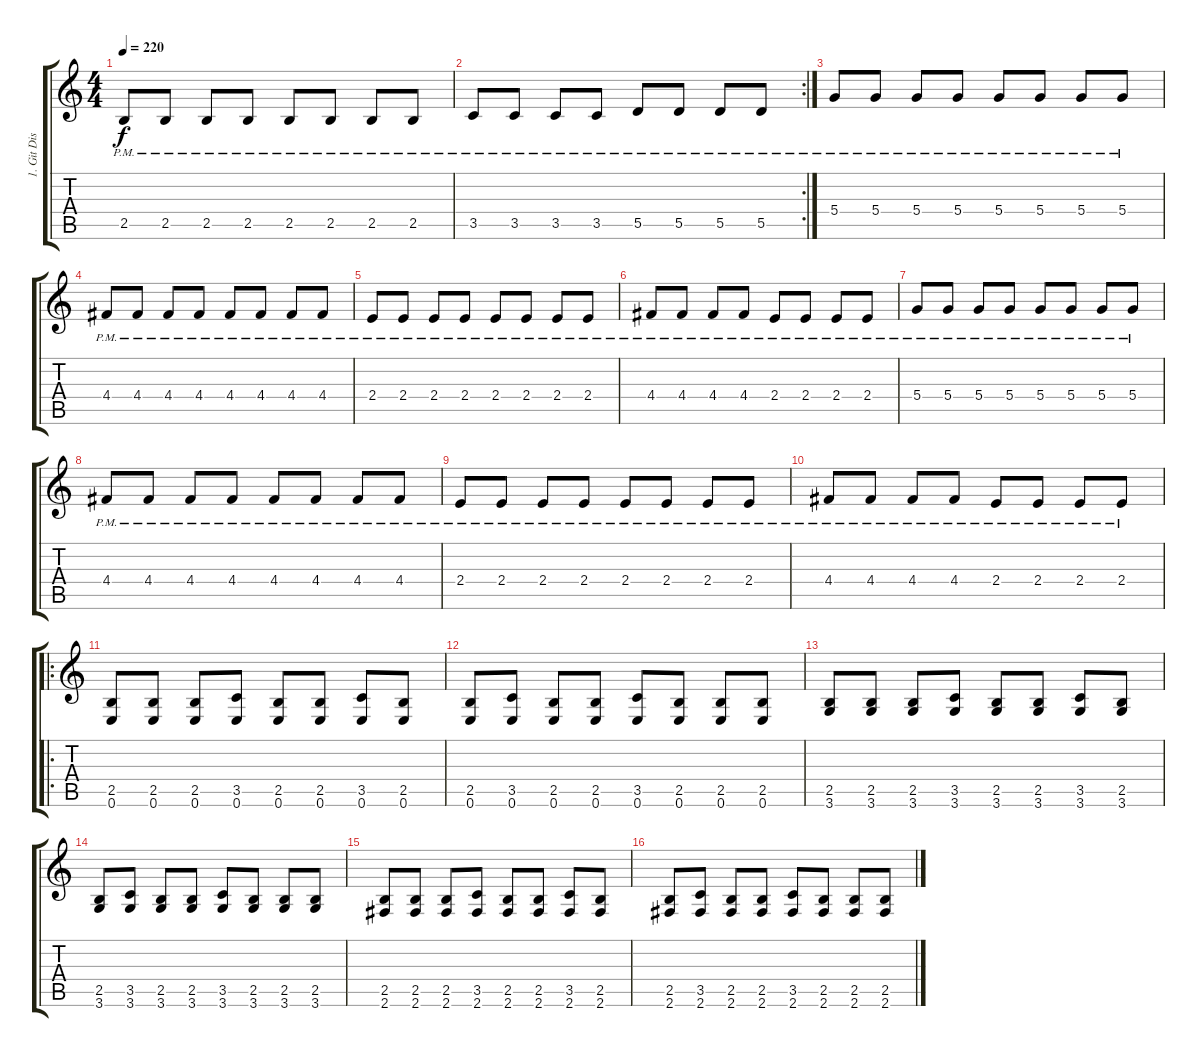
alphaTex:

\track ("1. Git Dist" "1. Git Dis") {instrument distortionguitar}
\staff {score tabs}
\tuning (E4 B3 G3 D3 A2 E2) {hide}
\ts (4 4)
\tempo 220
\clef g2
\ks c
2.5{pm}.8{dy f} 2.5{pm}.8 2.5{pm}.8 2.5{pm}.8 2.5{pm}.8 2.5{pm}.8 2.5{pm}.8 2.5{pm}.8 |
\rc 2
3.5{pm}.8 3.5{pm}.8 3.5{pm}.8 3.5{pm}.8 5.5{pm}.8 5.5{pm}.8 5.5{pm}.8 5.5{pm}.8 |
5.4{pm}.8 5.4{pm}.8 5.4{pm}.8 5.4{pm}.8 5.4{pm}.8 5.4{pm}.8 5.4{pm}.8 5.4{pm}.8 |
4.4{pm}.8 4.4{pm}.8 4.4{pm}.8 4.4{pm}.8 4.4{pm}.8 4.4{pm}.8 4.4{pm}.8 4.4{pm}.8 |
2.4{pm}.8 2.4{pm}.8 2.4{pm}.8 2.4{pm}.8 2.4{pm}.8 2.4{pm}.8 2.4{pm}.8 2.4{pm}.8 |
4.4{pm}.8 4.4{pm}.8 4.4{pm}.8 4.4{pm}.8 2.4{pm}.8 2.4{pm}.8 2.4{pm}.8 2.4{pm}.8 |
5.4{pm}.8 5.4{pm}.8 5.4{pm}.8 5.4{pm}.8 5.4{pm}.8 5.4{pm}.8 5.4{pm}.8 5.4{pm}.8 |
4.4{pm}.8 4.4{pm}.8 4.4{pm}.8 4.4{pm}.8 4.4{pm}.8 4.4{pm}.8 4.4{pm}.8 4.4{pm}.8 |
2.4{pm}.8 2.4{pm}.8 2.4{pm}.8 2.4{pm}.8 2.4{pm}.8 2.4{pm}.8 2.4{pm}.8 2.4{pm}.8 |
4.4{pm}.8 4.4{pm}.8 4.4{pm}.8 4.4{pm}.8 2.4{pm}.8 2.4{pm}.8 2.4{pm}.8 2.4{pm}.8 |
\ro
(2.5 0.6).8 (2.5 0.6).8 (2.5 0.6).8 (3.5 0.6).8 (2.5 0.6).8 (2.5 0.6).8 (3.5 0.6).8 (2.5 0.6).8 |
(2.5 0.6).8 (3.5 0.6).8 (2.5 0.6).8 (2.5 0.6).8 (3.5 0.6).8 (2.5 0.6).8 (2.5 0.6).8 (2.5 0.6).8 |
(2.5 3.6).8 (2.5 3.6).8 (2.5 3.6).8 (3.5 3.6).8 (2.5 3.6).8 (2.5 3.6).8 (3.5 3.6).8 (2.5 3.6).8 |
(2.5 3.6).8 (3.5 3.6).8 (2.5 3.6).8 (2.5 3.6).8 (3.5 3.6).8 (2.5 3.6).8 (2.5 3.6).8 (2.5 3.6).8 |
(2.5 2.6).8 (2.5 2.6).8 (2.5 2.6).8 (3.5 2.6).8 (2.5 2.6).8 (2.5 2.6).8 (3.5 2.6).8 (2.5 2.6).8 |
(2.5 2.6).8 (3.5 2.6).8 (2.5 2.6).8 (2.5 2.6).8 (3.5 2.6).8 (2.5 2.6).8 (2.5 2.6).8 (2.5 2.6).8
